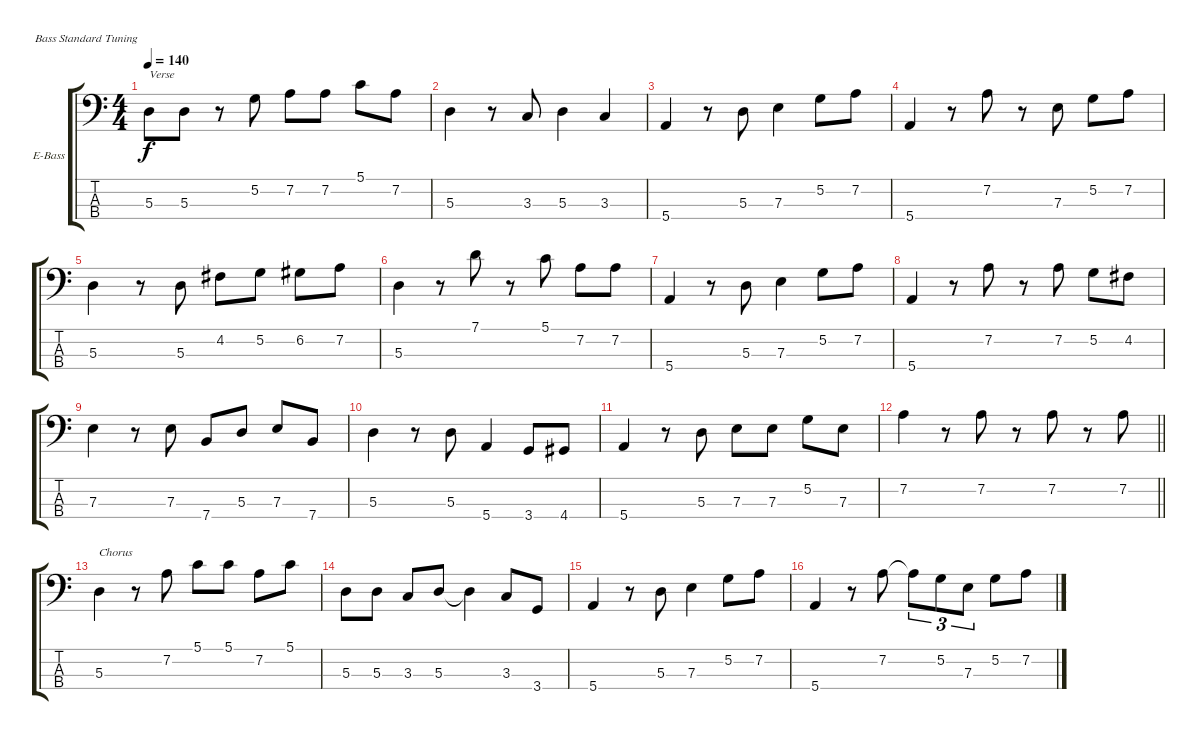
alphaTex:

\bracketExtendMode groupsimilarinstruments
\firstSystemTrackNameOrientation horizontal
\otherSystemsTrackNameOrientation horizontal
\track ("Bass" "E-Bass") {instrument electricbassfinger}
\staff {score tabs}
\tuning (G2 D2 A1 E1)
\ts (4 4)
\tempo 140
\clef f4
\ks c
5.3.8{txt "Verse" dy f} 5.3.8 r.8 5.2.8 7.2.8 7.2.8 5.1.8 7.2.8 |
5.3.4 r.8 3.3.8 5.3.4 3.3.4 |
5.4.4 r.8 5.3.8 7.3.4 5.2.8 7.2.8 |
5.4.4 r.8 7.2.8 r.8 7.3.8 5.2.8 7.2.8 |
5.3.4 r.8 5.3.8 4.2.8 5.2.8 6.2.8 7.2.8 |
5.3.4 r.8 7.1.8 r.8 5.1.8 7.2.8 7.2.8 |
5.4.4 r.8 5.3.8 7.3.4 5.2.8 7.2.8 |
5.4.4 r.8 7.2.8 r.8 7.2.8 5.2.8 4.2.8 |
7.3.4 r.8 7.3.8 7.4.8 5.3.8 7.3.8 7.4.8 |
5.3.4 r.8 5.3.8 5.4.4 3.4.8 4.4.8 |
5.4.4 r.8 5.3.8 7.3.8 7.3.8 5.2.8 7.3.8 |
\barLineRight lightlight
7.2.4 r.8 7.2.8 r.8 7.2.8 r.8 7.2.8 |
5.3.4{txt "Chorus"} r.8 7.2.8 5.1.8 5.1.8 7.2.8 5.1.8 |
5.3.8 5.3.8 3.3.8 5.3.8 5.3{t}.4 3.3.8 3.4.8 |
5.4.4 r.8 5.3.8 7.3.4 5.2.8 7.2.8 |
5.4.4 r.8 7.2.8 7.2{t}.8{tu (3 2)} 5.2.8{tu (3 2)} 7.3.8{tu (3 2)} 5.2.8 7.2.8
